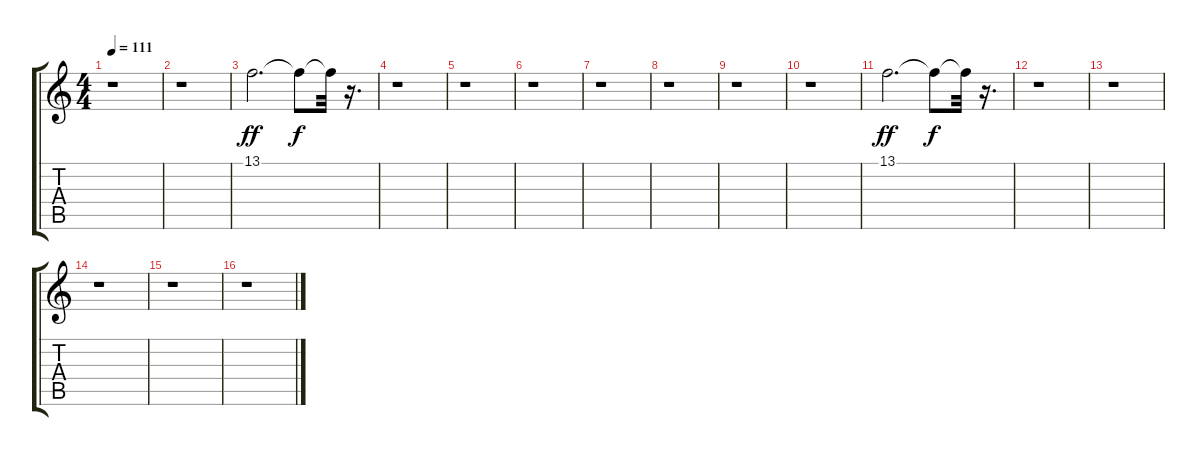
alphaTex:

\track "" {instrument synthstrings1}
\staff {score tabs}
\tuning (E4 B3 G3 D3 A2 E2) {hide}
\ts (4 4)
\tempo 111
\clef g2
\ks c
r.1{dy ff} |
r.1 |
13.1.2{d} 13.1{t}.8{dy f} 13.1{t}.32 r.16{d} |
r.1 |
r.1 |
r.1 |
r.1 |
r.1 |
r.1 |
r.1 |
13.1.2{d dy ff} 13.1{t}.8{dy f} 13.1{t}.32 r.16{d} |
r.1 |
r.1 |
r.1 |
r.1 |
r.1
